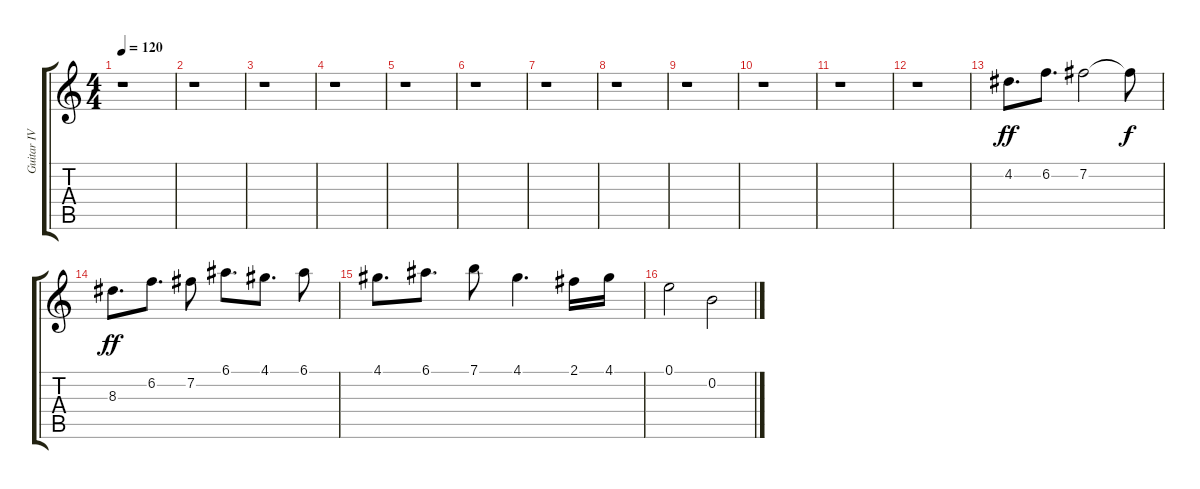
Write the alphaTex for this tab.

\track ("Guitar IV" "Guitar IV") {instrument distortionguitar}
\staff {score tabs}
\tuning (E4 B3 G3 D3 A2 E2) {hide}
\ts (4 4)
\tempo 120
\clef g2
\ks c
r.1{dy ff} |
r.1 |
r.1 |
r.1 |
r.1 |
r.1 |
r.1 |
r.1 |
r.1 |
r.1 |
r.1 |
r.1 |
4.2.8{d} 6.2.8{d} 7.2.2 7.2{t}.8{dy f} |
8.3.8{d dy ff} 6.2.8{d} 7.2.8 6.1.8{d} 4.1.8{d} 6.1.8 |
4.1.8{d} 6.1.8{d} 7.1.8 4.1.4{d} 2.1.16 4.1.16 |
0.1.2 0.2.2
